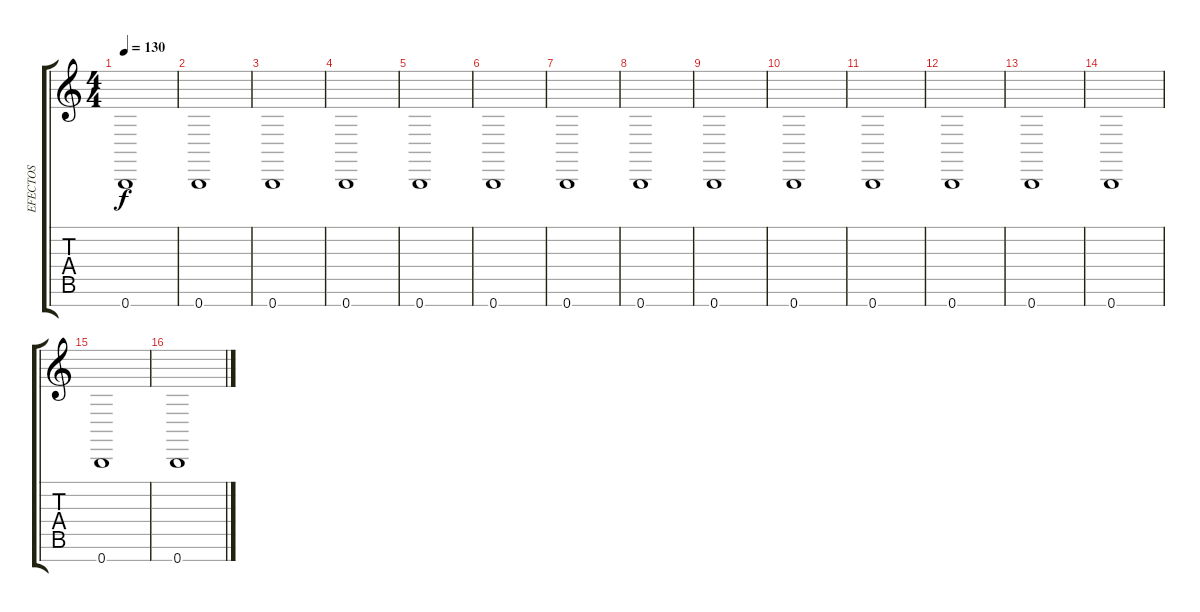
\track ("EFECTOS" "EFECTOS") {instrument gunshot}
\staff {score tabs}
\tuning (E4 B3 G3 D3 A2 E2 B1) {hide}
\ts (4 4)
\tempo 130
\clef g2
\ks c
0.7.1{dy f} |
0.7.1 |
0.7.1 |
0.7.1 |
0.7.1 |
0.7.1 |
0.7.1 |
0.7.1 |
0.7.1 |
0.7.1 |
0.7.1 |
0.7.1 |
0.7.1 |
0.7.1 |
0.7.1 |
0.7.1
